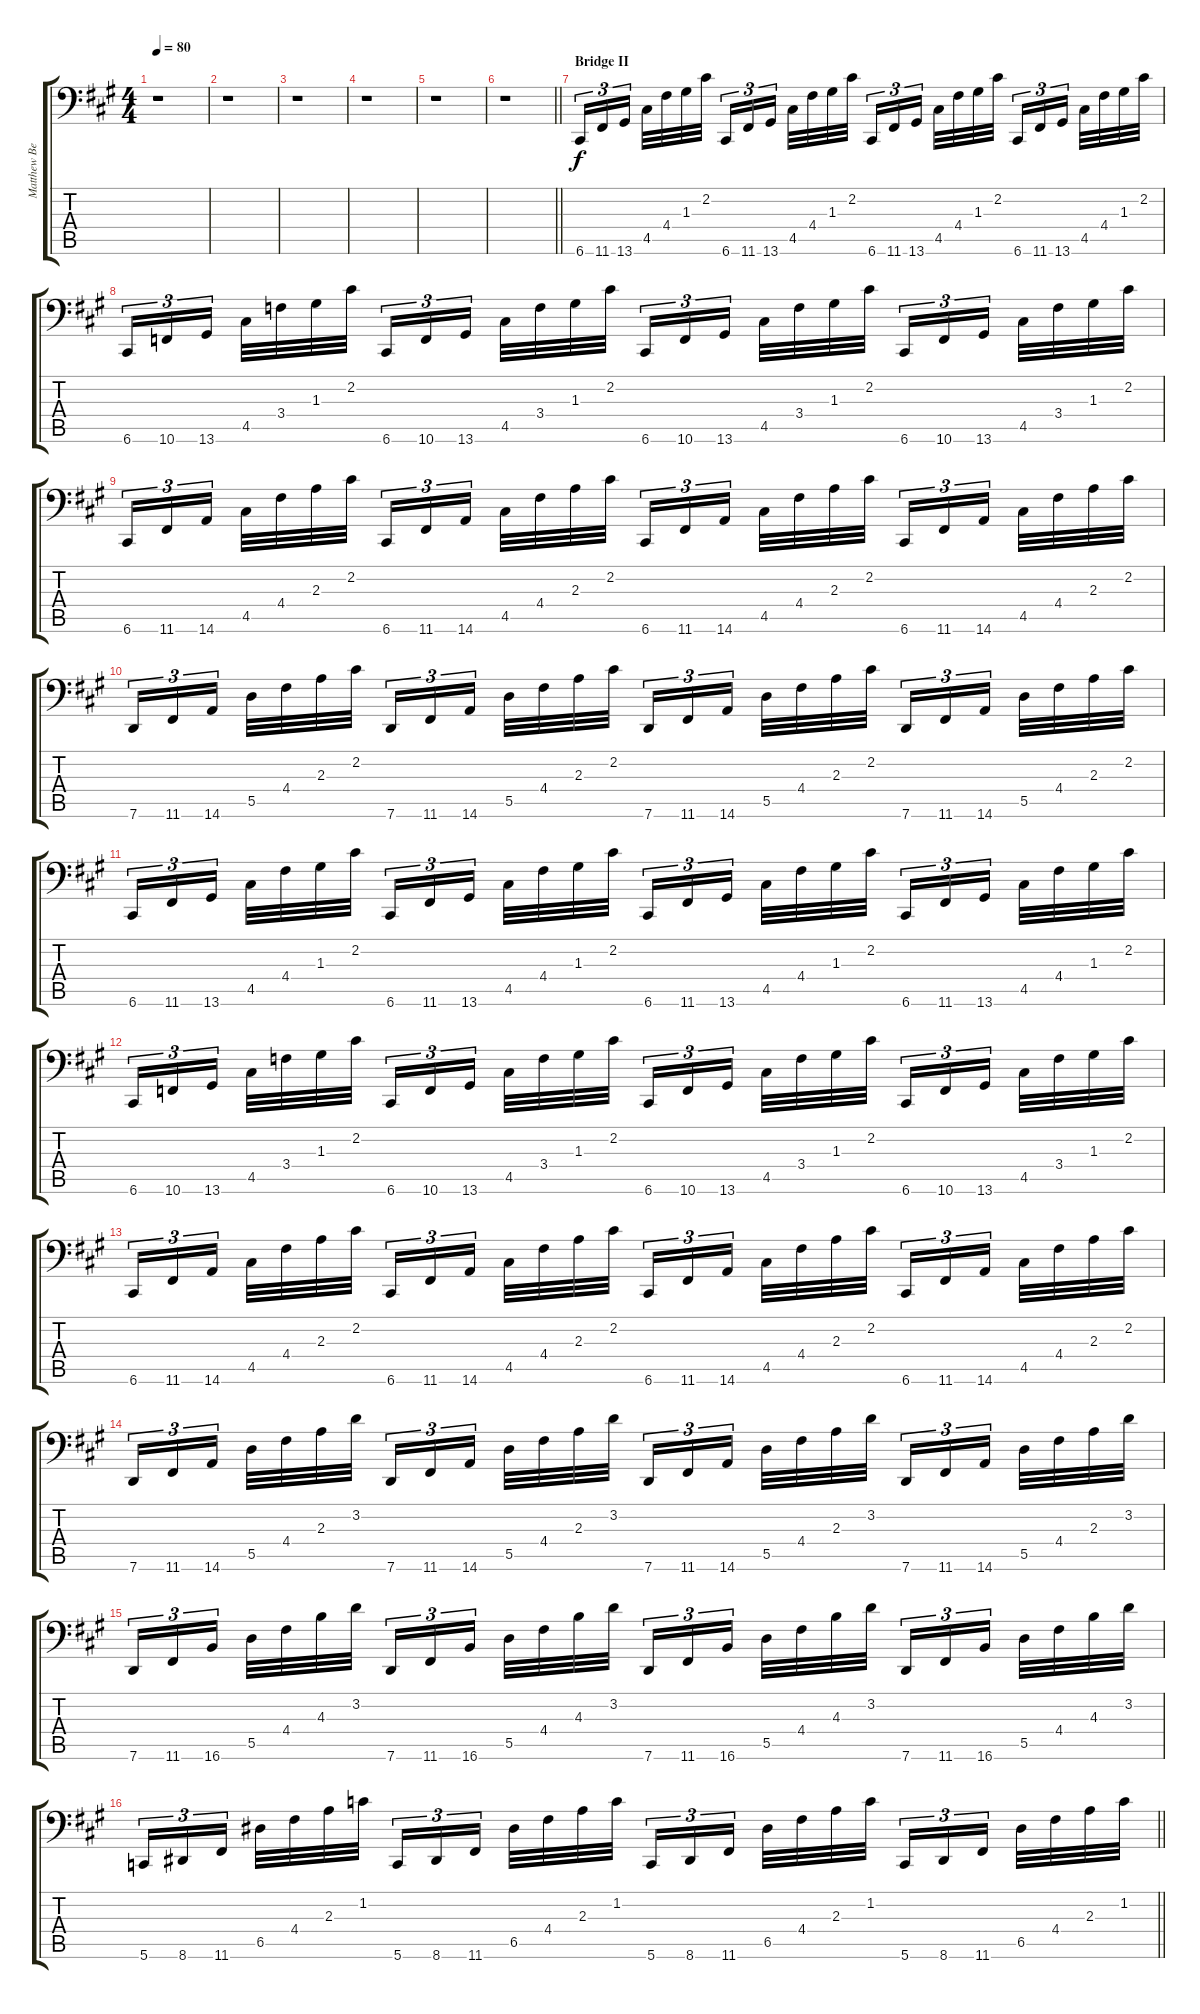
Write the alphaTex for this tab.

\track ("Matthew Bellamy Keyboard" "Matthew Be") {instrument lead2sawtooth}
\staff {score tabs}
\tuning (E4 B3 G3 D3 A2 G1) {hide}
\ts (4 4)
\tempo 80
\clef f4
\ks a
r.1{dy f} |
r.1 |
r.1 |
r.1 |
r.1 |
\barLineRight lightlight
r.1 |
\section ("" "Bridge II")
6.6.16{tu (3 2) balance 0} 11.6.16{tu (3 2)} 13.6.16{tu (3 2)} 4.5.32{balance 16} 4.4.32 1.3.32 2.2.32 6.6.16{tu (3 2) balance 0} 11.6.16{tu (3 2)} 13.6.16{tu (3 2)} 4.5.32{balance 16} 4.4.32 1.3.32 2.2.32 6.6.16{tu (3 2) balance 0} 11.6.16{tu (3 2)} 13.6.16{tu (3 2)} 4.5.32{balance 16} 4.4.32 1.3.32 2.2.32 6.6.16{tu (3 2) balance 0} 11.6.16{tu (3 2)} 13.6.16{tu (3 2)} 4.5.32{balance 16} 4.4.32 1.3.32 2.2.32 |
6.6.16{tu (3 2) balance 0} 10.6.16{tu (3 2)} 13.6.16{tu (3 2)} 4.5.32{balance 16} 3.4.32 1.3.32 2.2.32 6.6.16{tu (3 2) balance 0} 10.6.16{tu (3 2)} 13.6.16{tu (3 2)} 4.5.32{balance 16} 3.4.32 1.3.32 2.2.32 6.6.16{tu (3 2) balance 0} 10.6.16{tu (3 2)} 13.6.16{tu (3 2)} 4.5.32{balance 16} 3.4.32 1.3.32 2.2.32 6.6.16{tu (3 2) balance 0} 10.6.16{tu (3 2)} 13.6.16{tu (3 2)} 4.5.32{balance 16} 3.4.32 1.3.32 2.2.32 |
6.6.16{tu (3 2) balance 0} 11.6.16{tu (3 2)} 14.6.16{tu (3 2)} 4.5.32{balance 16} 4.4.32 2.3.32 2.2.32 6.6.16{tu (3 2) balance 0} 11.6.16{tu (3 2)} 14.6.16{tu (3 2)} 4.5.32{balance 16} 4.4.32 2.3.32 2.2.32 6.6.16{tu (3 2) balance 0} 11.6.16{tu (3 2)} 14.6.16{tu (3 2)} 4.5.32{balance 16} 4.4.32 2.3.32 2.2.32 6.6.16{tu (3 2) balance 0} 11.6.16{tu (3 2)} 14.6.16{tu (3 2)} 4.5.32{balance 16} 4.4.32 2.3.32 2.2.32 |
7.6.16{tu (3 2) balance 0} 11.6.16{tu (3 2)} 14.6.16{tu (3 2)} 5.5.32{balance 16} 4.4.32 2.3.32 2.2.32 7.6.16{tu (3 2) balance 0} 11.6.16{tu (3 2)} 14.6.16{tu (3 2)} 5.5.32{balance 16} 4.4.32 2.3.32 2.2.32 7.6.16{tu (3 2) balance 0} 11.6.16{tu (3 2)} 14.6.16{tu (3 2)} 5.5.32{balance 16} 4.4.32 2.3.32 2.2.32 7.6.16{tu (3 2) balance 0} 11.6.16{tu (3 2)} 14.6.16{tu (3 2)} 5.5.32{balance 16} 4.4.32 2.3.32 2.2.32 |
6.6.16{tu (3 2) balance 0} 11.6.16{tu (3 2)} 13.6.16{tu (3 2)} 4.5.32{balance 16} 4.4.32 1.3.32 2.2.32 6.6.16{tu (3 2) balance 0} 11.6.16{tu (3 2)} 13.6.16{tu (3 2)} 4.5.32{balance 16} 4.4.32 1.3.32 2.2.32 6.6.16{tu (3 2) balance 0} 11.6.16{tu (3 2)} 13.6.16{tu (3 2)} 4.5.32{balance 16} 4.4.32 1.3.32 2.2.32 6.6.16{tu (3 2) balance 0} 11.6.16{tu (3 2)} 13.6.16{tu (3 2)} 4.5.32{balance 16} 4.4.32 1.3.32 2.2.32 |
6.6.16{tu (3 2) balance 0} 10.6.16{tu (3 2)} 13.6.16{tu (3 2)} 4.5.32{balance 16} 3.4.32 1.3.32 2.2.32 6.6.16{tu (3 2) balance 0} 10.6.16{tu (3 2)} 13.6.16{tu (3 2)} 4.5.32{balance 16} 3.4.32 1.3.32 2.2.32 6.6.16{tu (3 2) balance 0} 10.6.16{tu (3 2)} 13.6.16{tu (3 2)} 4.5.32{balance 16} 3.4.32 1.3.32 2.2.32 6.6.16{tu (3 2) balance 0} 10.6.16{tu (3 2)} 13.6.16{tu (3 2)} 4.5.32{balance 16} 3.4.32 1.3.32 2.2.32 |
6.6.16{tu (3 2) balance 0} 11.6.16{tu (3 2)} 14.6.16{tu (3 2)} 4.5.32{balance 16} 4.4.32 2.3.32 2.2.32 6.6.16{tu (3 2) balance 0} 11.6.16{tu (3 2)} 14.6.16{tu (3 2)} 4.5.32{balance 16} 4.4.32 2.3.32 2.2.32 6.6.16{tu (3 2) balance 0} 11.6.16{tu (3 2)} 14.6.16{tu (3 2)} 4.5.32{balance 16} 4.4.32 2.3.32 2.2.32 6.6.16{tu (3 2) balance 0} 11.6.16{tu (3 2)} 14.6.16{tu (3 2)} 4.5.32{balance 16} 4.4.32 2.3.32 2.2.32 |
7.6.16{tu (3 2) balance 0} 11.6.16{tu (3 2)} 14.6.16{tu (3 2)} 5.5.32{balance 16} 4.4.32 2.3.32 3.2.32 7.6.16{tu (3 2) balance 0} 11.6.16{tu (3 2)} 14.6.16{tu (3 2)} 5.5.32{balance 16} 4.4.32 2.3.32 3.2.32 7.6.16{tu (3 2) balance 0} 11.6.16{tu (3 2)} 14.6.16{tu (3 2)} 5.5.32{balance 16} 4.4.32 2.3.32 3.2.32 7.6.16{tu (3 2) balance 0} 11.6.16{tu (3 2)} 14.6.16{tu (3 2)} 5.5.32{balance 16} 4.4.32 2.3.32 3.2.32 |
7.6.16{tu (3 2) balance 0} 11.6.16{tu (3 2)} 16.6.16{tu (3 2)} 5.5.32{balance 16} 4.4.32 4.3.32 3.2.32 7.6.16{tu (3 2) balance 0} 11.6.16{tu (3 2)} 16.6.16{tu (3 2)} 5.5.32{balance 16} 4.4.32 4.3.32 3.2.32 7.6.16{tu (3 2) balance 0} 11.6.16{tu (3 2)} 16.6.16{tu (3 2)} 5.5.32{balance 16} 4.4.32 4.3.32 3.2.32 7.6.16{tu (3 2) balance 0} 11.6.16{tu (3 2)} 16.6.16{tu (3 2)} 5.5.32{balance 16} 4.4.32 4.3.32 3.2.32 |
\barLineRight lightlight
5.6.16{tu (3 2) balance 0} 8.6.16{tu (3 2)} 11.6.16{tu (3 2)} 6.5.32{balance 16} 4.4.32 2.3.32 1.2.32 5.6.16{tu (3 2) balance 0} 8.6.16{tu (3 2)} 11.6.16{tu (3 2)} 6.5.32{balance 16} 4.4.32 2.3.32 1.2.32 5.6.16{tu (3 2) balance 0} 8.6.16{tu (3 2)} 11.6.16{tu (3 2)} 6.5.32{balance 16} 4.4.32 2.3.32 1.2.32 5.6.16{tu (3 2) balance 0} 8.6.16{tu (3 2)} 11.6.16{tu (3 2)} 6.5.32{balance 16} 4.4.32 2.3.32 1.2.32
